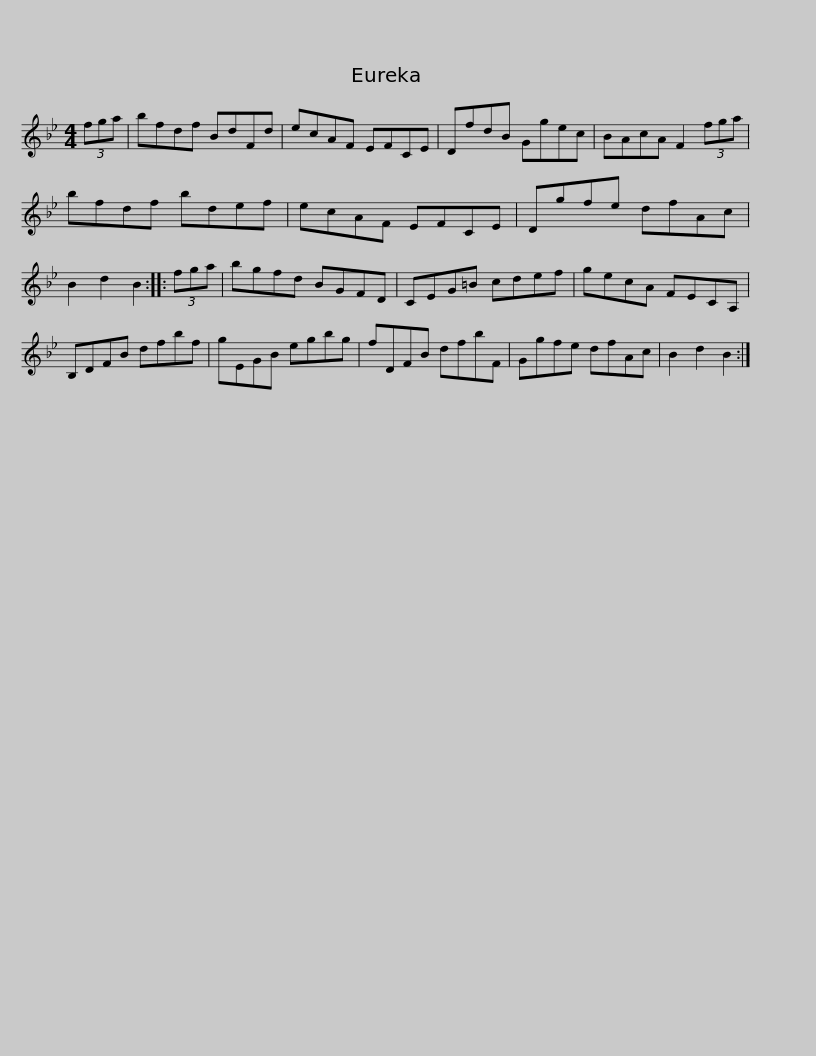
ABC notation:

X:1
L:1/8
M:4/4
I:linebreak $
K:Bb
V:1 treble
V:1
 (3fga | bfdf BdFd | ecAF EFCE | DfdB Ggec | BAcA F2 (3fga | %5
 bfdf bdef |$ ecAF EFCE | Dgfe dfAc | B2 d2 B2 :: (3fga | %10
 bgfd BGFD | CEG=B cdef |$ gecA FECA, | B,DFB dfbf | gEGB egbg | %15
 fDFB dfbF | Ggfe dfAc | B2 d2 B2 :| %18
